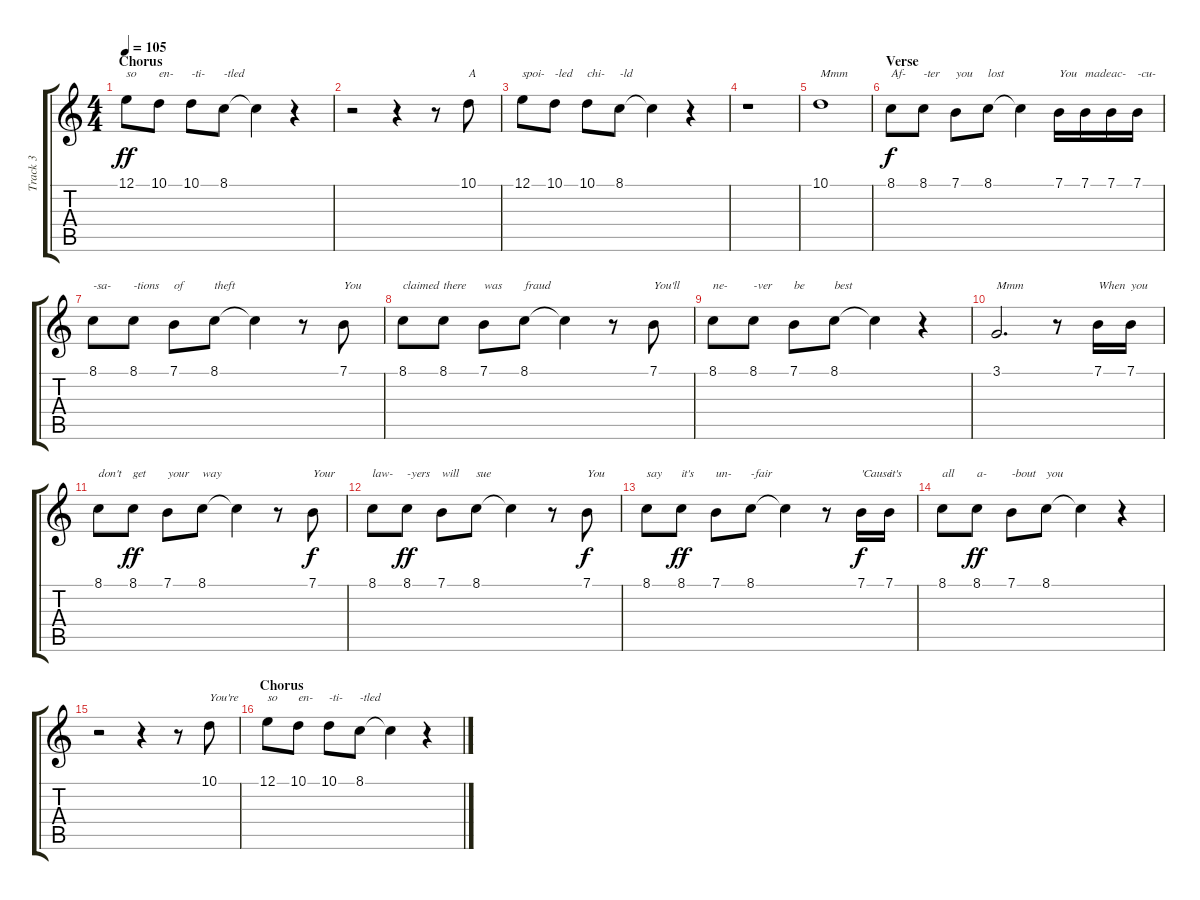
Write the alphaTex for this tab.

\track ("Track 3" "Track 3") {instrument steeldrums}
\staff {score tabs}
\tuning (E4 B3 G3 D3 A2 E2) {hide}
\ts (4 4)
\section ("" "Chorus")
\tempo 105
\clef g2
\ks c
12.1.8{txt "so" dy ff} 10.1.8{txt "en-"} 10.1.8{txt "-ti-"} 8.1.8{txt "-tled"} 8.1{t}.4 r.4 |
r.2 r.4 r.8 10.1.8{txt "A"} |
12.1.8{txt "spoi-"} 10.1.8{txt "-led"} 10.1.8{txt "chi-"} 8.1.8{txt "-ld"} 8.1{t}.4 r.4 |
r.1 |
10.1.1{txt "Mmm"} |
\section ("" "Verse")
8.1.8{txt "Af-" dy f} 8.1.8{txt "-ter"} 7.1.8{txt "you"} 8.1.8{txt "lost"} 8.1{t}.4 7.1.16{txt "You"} 7.1.16{txt "made"} 7.1.16{txt "ac-"} 7.1.16{txt "-cu-"} |
8.1.8{txt "-sa-"} 8.1.8{txt "-tions"} 7.1.8{txt "of"} 8.1.8{txt "theft"} 8.1{t}.4 r.8 7.1.8{txt "You"} |
8.1.8{txt "claimed"} 8.1.8{txt "there"} 7.1.8{txt "was"} 8.1.8{txt "fraud"} 8.1{t}.4 r.8 7.1.8{txt "You'll"} |
8.1.8{txt "ne-"} 8.1.8{txt "-ver"} 7.1.8{txt "be"} 8.1.8{txt "best"} 8.1{t}.4 r.4 |
3.1.2{d txt "Mmm"} r.8 7.1.16{txt "When"} 7.1.16{txt "you"} |
8.1.8{txt "don't"} 8.1.8{txt "get" dy ff} 7.1.8{txt "your"} 8.1.8{txt "way"} 8.1{t}.4 r.8 7.1.8{txt "Your" dy f} |
8.1.8{txt "law-"} 8.1.8{txt "-yers" dy ff} 7.1.8{txt "will"} 8.1.8{txt "sue"} 8.1{t}.4 r.8 7.1.8{txt "You" dy f} |
8.1.8{txt "say"} 8.1.8{txt "it's" dy ff} 7.1.8{txt "un-"} 8.1.8{txt "-fair"} 8.1{t}.4 r.8 7.1.16{txt "'Cause" dy f} 7.1.16{txt "it's"} |
8.1.8{txt "all"} 8.1.8{txt "a-" dy ff} 7.1.8{txt "-bout"} 8.1.8{txt "you"} 8.1{t}.4 r.4 |
r.2 r.4 r.8 10.1.8{txt "You're"} |
\section ("" "Chorus")
12.1.8{txt "so"} 10.1.8{txt "en-"} 10.1.8{txt "-ti-"} 8.1.8{txt "-tled"} 8.1{t}.4 r.4
